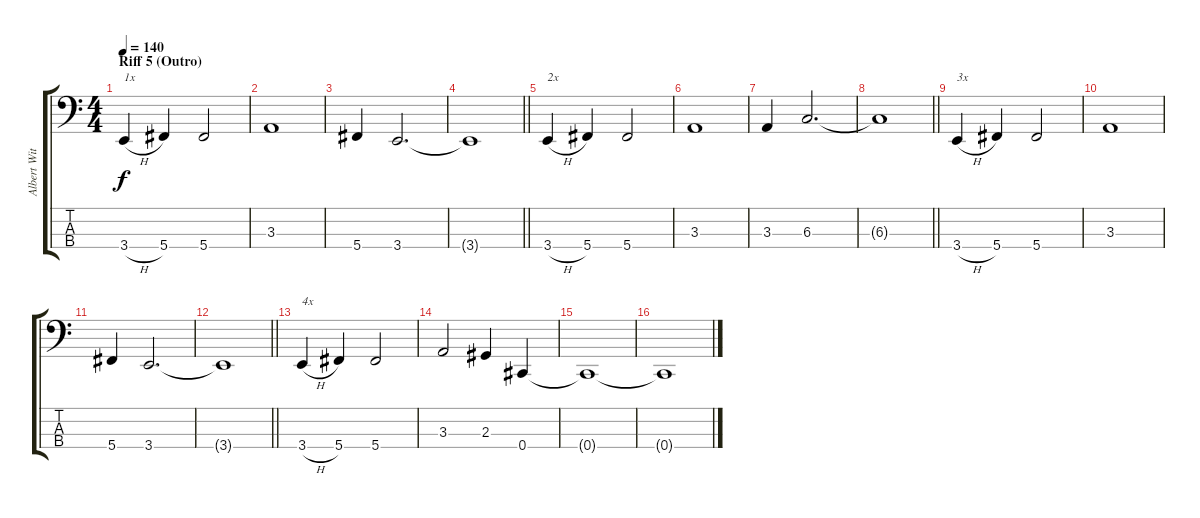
\track ("Albert Witchfinder" "Albert Wit") {instrument electricbassfinger bank 255}
\staff {score tabs}
\tuning (E2 B1 Gb1 Db1) {hide}
\ts (4 4)
\section ("" "Riff 5 (Outro)")
\tempo 140
\clef f4
\ks c
3.4{h}.4{txt "1x" dy f} 5.4.4 5.4.2 |
3.3.1 |
5.4.4 3.4.2{d} |
\barLineRight lightlight
3.4{t}.1 |
3.4{h}.4{txt "2x"} 5.4.4 5.4.2 |
3.3.1 |
3.3.4 6.3.2{d} |
\barLineRight lightlight
6.3{t}.1 |
3.4{h}.4{txt "3x"} 5.4.4 5.4.2 |
3.3.1 |
5.4.4 3.4.2{d} |
\barLineRight lightlight
3.4{t}.1 |
3.4{h}.4{txt "4x"} 5.4.4 5.4.2 |
3.3.2 2.3.4 0.4.4 |
0.4{t}.1 |
0.4{t}.1
